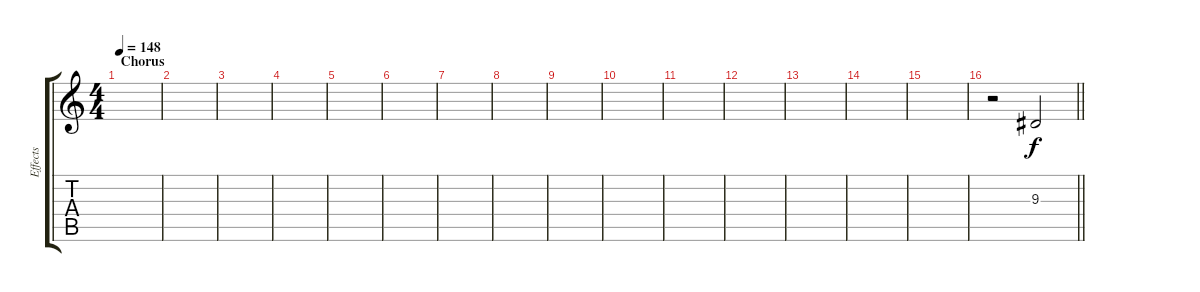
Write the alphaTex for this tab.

\track ("Effects" "Effects") {instrument reversecymbal}
\staff {score tabs}
\tuning (Eb4 Bb3 Gb3 Db3 Ab2 Db2) {hide}
\ts (4 4)
\section ("" "Chorus")
\tempo 148
\clef g2
\ks c
|
|
|
|
|
|
|
|
|
|
|
|
|
|
|
\barLineRight lightlight
r.2 9.3.2
